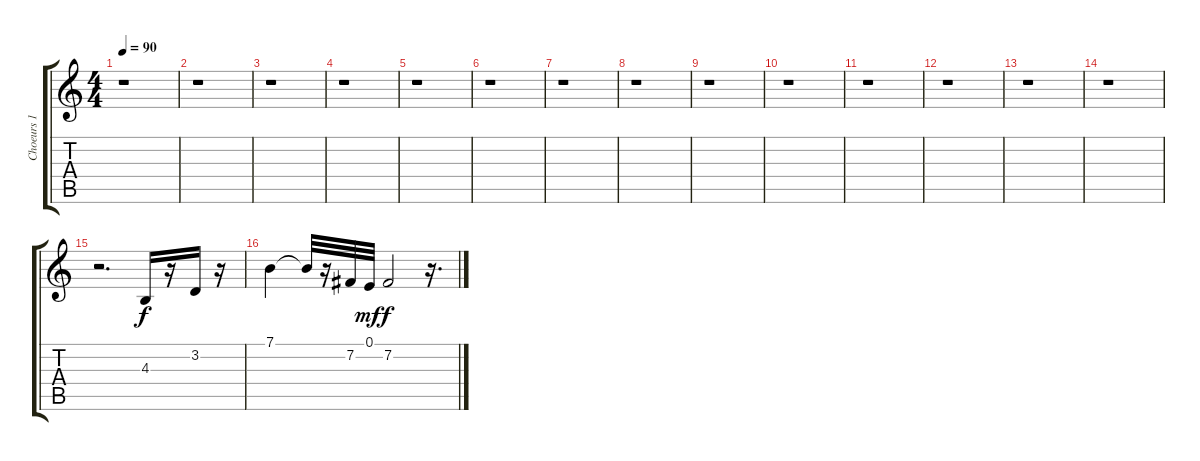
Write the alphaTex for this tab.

\track ("Choeurs 1" "Choeurs 1") {instrument choiraahs}
\staff {score tabs}
\tuning (E4 B3 G3 D3 A2 E2) {hide}
\ts (4 4)
\tempo 90
\clef g2
\ks c
r.1{dy f} |
r.1 |
r.1 |
r.1 |
r.1 |
r.1 |
r.1 |
r.1 |
r.1 |
r.1 |
r.1 |
r.1 |
r.1 |
r.1 |
r.2{d} 4.3.16 r.16 3.2.16 r.16 |
7.1.4 7.1{t}.32 r.16 7.2.32 0.1.32{dy mf} 7.2.2{dy f} r.16{d}
